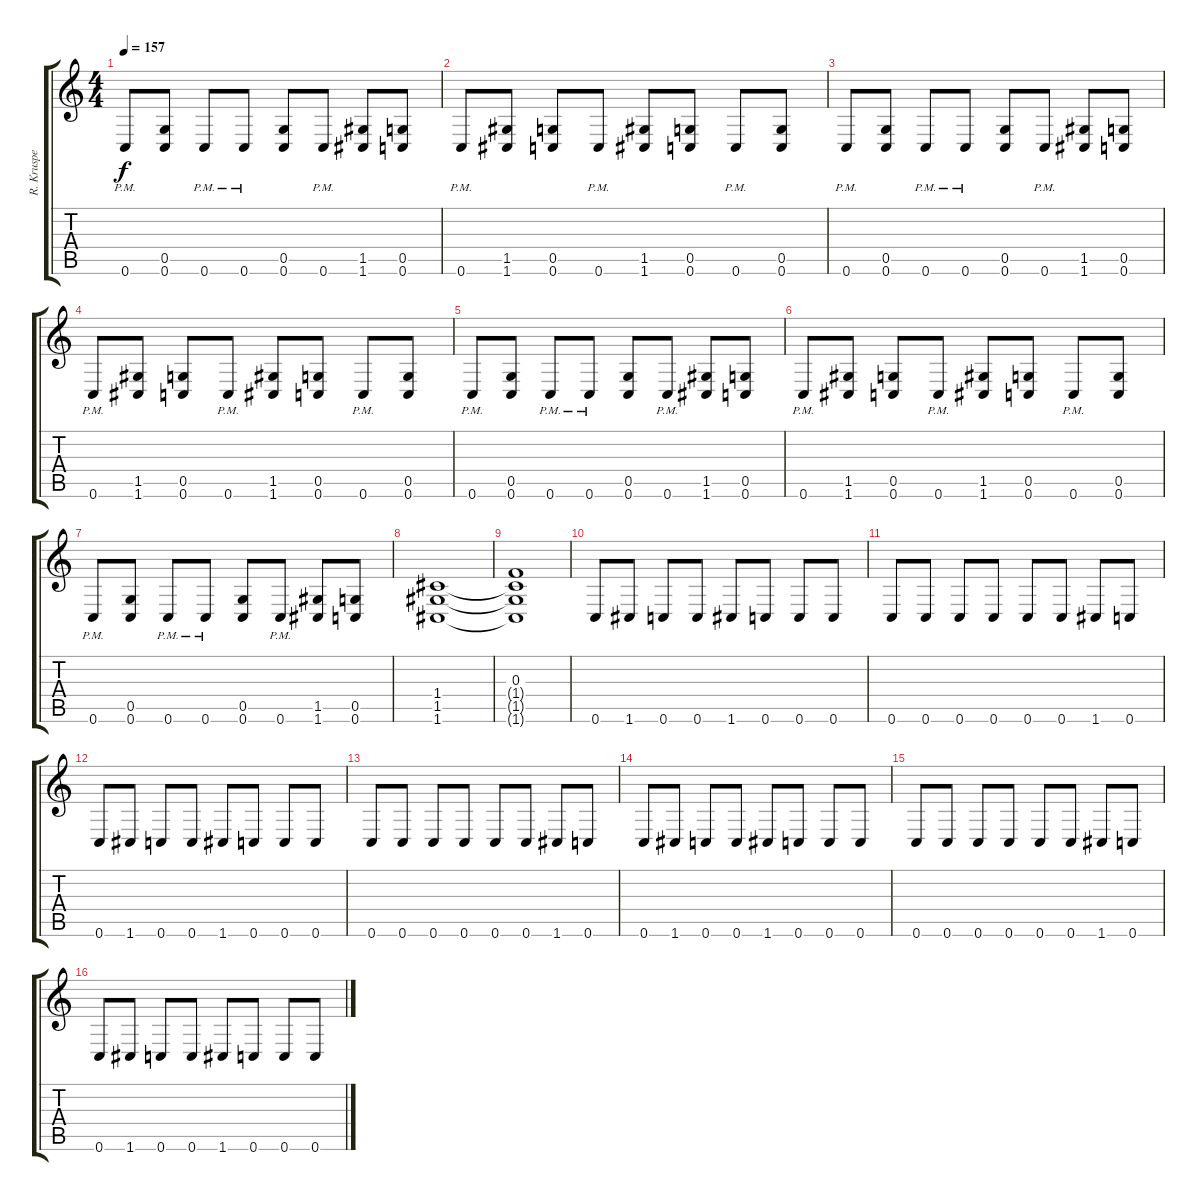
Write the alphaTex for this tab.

\track ("R. Kruspe" "R. Kruspe") {instrument distortionguitar}
\staff {score tabs}
\tuning (D4 A3 F3 C3 G2 C2) {hide}
\ts (4 4)
\tempo 157
\clef g2
\ks c
0.6{pm}.8{dy f} (0.5 0.6).8 0.6{pm}.8 0.6{pm}.8 (0.5 0.6).8 0.6{pm}.8 (1.5 1.6).8 (0.5 0.6).8 |
0.6{pm}.8 (1.5 1.6).8 (0.5 0.6).8 0.6{pm}.8 (1.5 1.6).8 (0.5 0.6).8 0.6{pm}.8 (0.5 0.6).8 |
0.6{pm}.8 (0.5 0.6).8 0.6{pm}.8 0.6{pm}.8 (0.5 0.6).8 0.6{pm}.8 (1.5 1.6).8 (0.5 0.6).8 |
0.6{pm}.8 (1.5 1.6).8 (0.5 0.6).8 0.6{pm}.8 (1.5 1.6).8 (0.5 0.6).8 0.6{pm}.8 (0.5 0.6).8 |
0.6{pm}.8 (0.5 0.6).8 0.6{pm}.8 0.6{pm}.8 (0.5 0.6).8 0.6{pm}.8 (1.5 1.6).8 (0.5 0.6).8 |
0.6{pm}.8 (1.5 1.6).8 (0.5 0.6).8 0.6{pm}.8 (1.5 1.6).8 (0.5 0.6).8 0.6{pm}.8 (0.5 0.6).8 |
0.6{pm}.8 (0.5 0.6).8 0.6{pm}.8 0.6{pm}.8 (0.5 0.6).8 0.6{pm}.8 (1.5 1.6).8 (0.5 0.6).8 |
(1.4 1.5 1.6).1 |
(0.3 1.4{t} 1.5{t} 1.6{t}).1 |
0.6.8{instrument distortionguitar} 1.6.8 0.6.8 0.6.8 1.6.8 0.6.8 0.6.8 0.6.8 |
0.6.8 0.6.8 0.6.8 0.6.8 0.6.8 0.6.8 1.6.8 0.6.8 |
0.6.8 1.6.8 0.6.8 0.6.8 1.6.8 0.6.8 0.6.8 0.6.8 |
0.6.8 0.6.8 0.6.8 0.6.8 0.6.8 0.6.8 1.6.8 0.6.8 |
0.6.8 1.6.8 0.6.8 0.6.8 1.6.8 0.6.8 0.6.8 0.6.8 |
0.6.8 0.6.8 0.6.8 0.6.8 0.6.8 0.6.8 1.6.8 0.6.8 |
0.6.8 1.6.8 0.6.8 0.6.8 1.6.8 0.6.8 0.6.8 0.6.8
